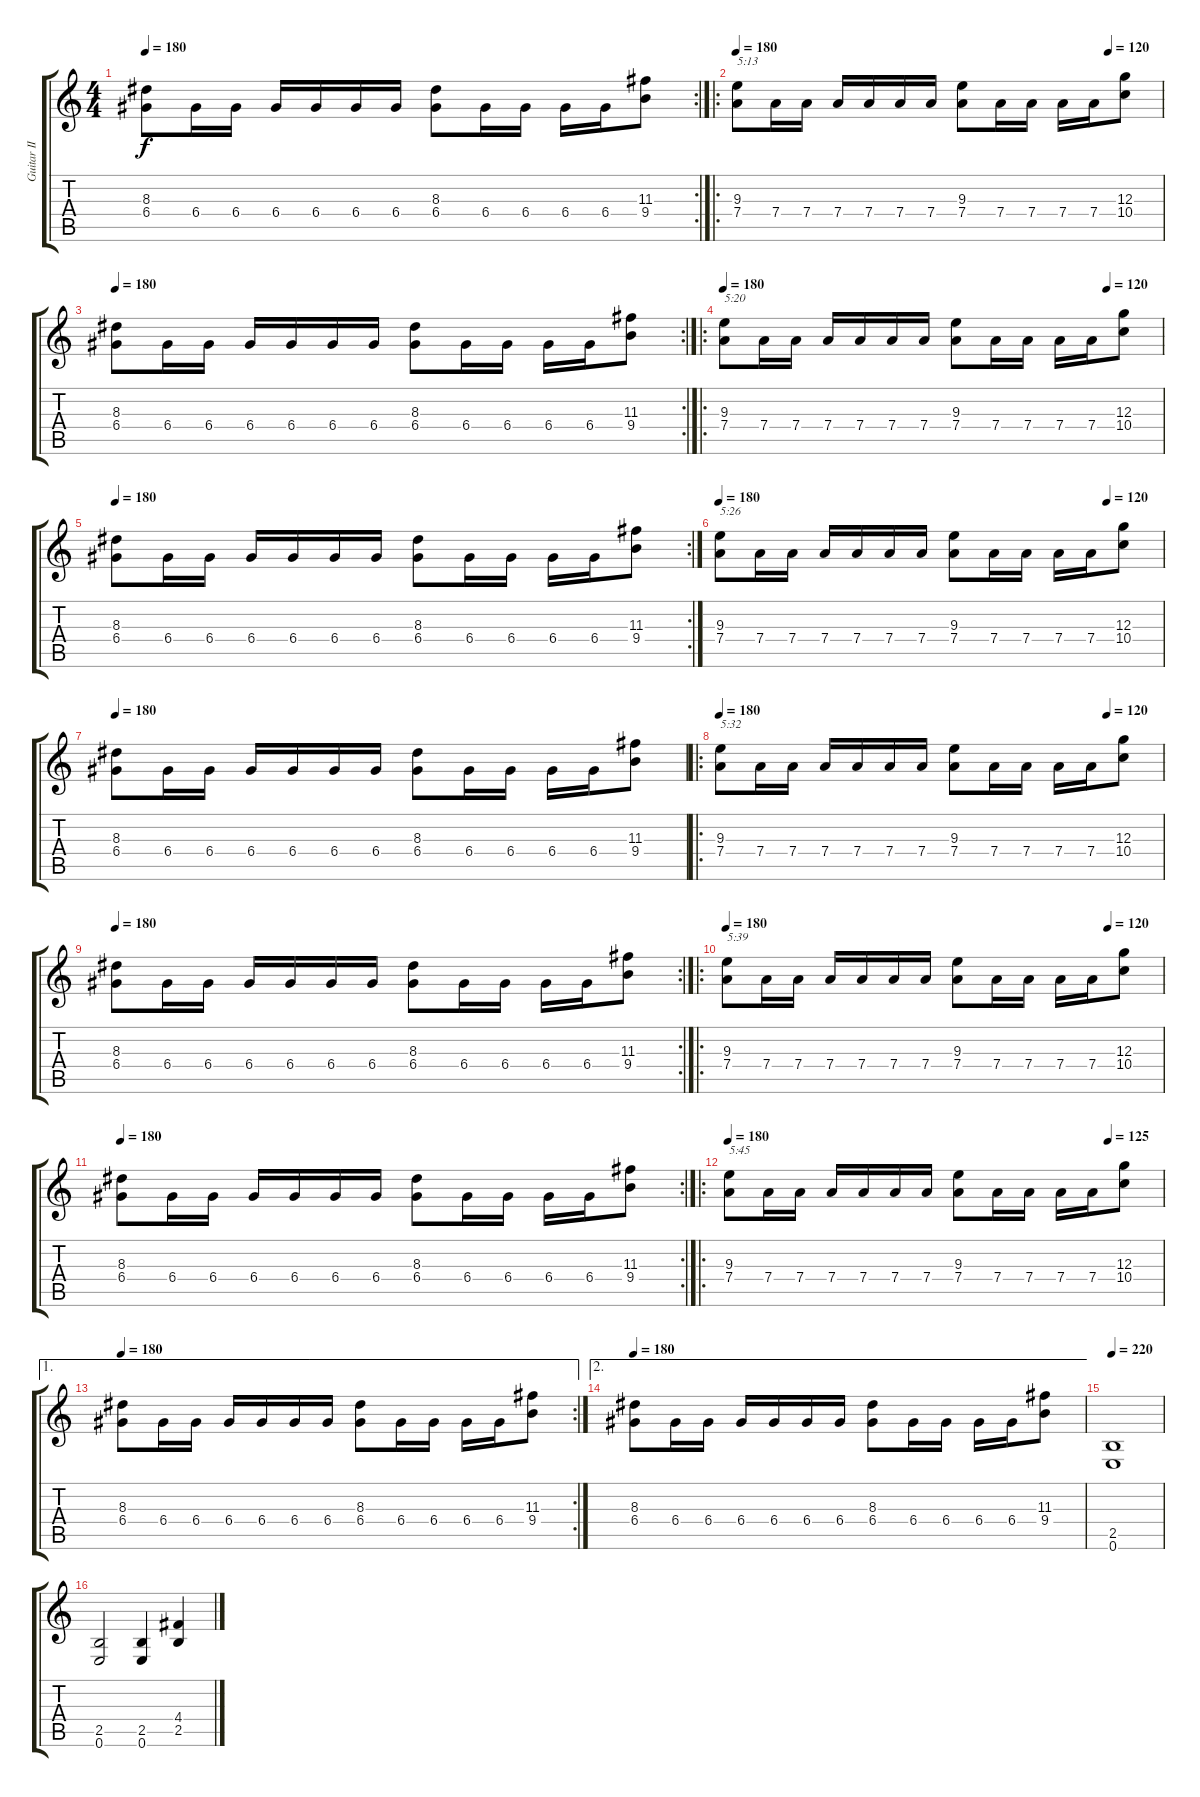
\track ("Guitar II" "Guitar II") {instrument distortionguitar}
\staff {score tabs}
\tuning (E4 B3 G3 D3 A2 E2) {hide}
\rc 2
\ts (4 4)
\tempo 180
\clef g2
\ks c
(8.3 6.4).8{dy f} 6.4.16 6.4.16 6.4.16 6.4.16 6.4.16 6.4.16 (8.3 6.4).8 6.4.16 6.4.16 6.4.16 6.4.16 (11.3 9.4).8 |
\ro
\tempo 180
\tempo (120 0.875)
(9.3 7.4).8{txt "5:13"} 7.4.16 7.4.16 7.4.16 7.4.16 7.4.16 7.4.16 (9.3 7.4).8 7.4.16 7.4.16 7.4.16 7.4.16 (12.3 10.4).8 |
\rc 2
\tempo 180
(8.3 6.4).8 6.4.16 6.4.16 6.4.16 6.4.16 6.4.16 6.4.16 (8.3 6.4).8 6.4.16 6.4.16 6.4.16 6.4.16 (11.3 9.4).8 |
\ro
\tempo 180
\tempo (120 0.875)
(9.3 7.4).8{txt "5:20"} 7.4.16 7.4.16 7.4.16 7.4.16 7.4.16 7.4.16 (9.3 7.4).8 7.4.16 7.4.16 7.4.16 7.4.16 (12.3 10.4).8 |
\rc 2
\tempo 180
(8.3 6.4).8 6.4.16 6.4.16 6.4.16 6.4.16 6.4.16 6.4.16 (8.3 6.4).8 6.4.16 6.4.16 6.4.16 6.4.16 (11.3 9.4).8 |
\tempo 180
\tempo (120 0.875)
(9.3 7.4).8{txt "5:26"} 7.4.16 7.4.16 7.4.16 7.4.16 7.4.16 7.4.16 (9.3 7.4).8 7.4.16 7.4.16 7.4.16 7.4.16 (12.3 10.4).8 |
\tempo 180
(8.3 6.4).8 6.4.16 6.4.16 6.4.16 6.4.16 6.4.16 6.4.16 (8.3 6.4).8 6.4.16 6.4.16 6.4.16 6.4.16 (11.3 9.4).8 |
\ro
\tempo 180
\tempo (120 0.875)
(9.3 7.4).8{txt "5:32"} 7.4.16 7.4.16 7.4.16 7.4.16 7.4.16 7.4.16 (9.3 7.4).8 7.4.16 7.4.16 7.4.16 7.4.16 (12.3 10.4).8 |
\rc 2
\tempo 180
(8.3 6.4).8 6.4.16 6.4.16 6.4.16 6.4.16 6.4.16 6.4.16 (8.3 6.4).8 6.4.16 6.4.16 6.4.16 6.4.16 (11.3 9.4).8 |
\ro
\tempo 180
\tempo (120 0.875)
(9.3 7.4).8{txt "5:39"} 7.4.16 7.4.16 7.4.16 7.4.16 7.4.16 7.4.16 (9.3 7.4).8 7.4.16 7.4.16 7.4.16 7.4.16 (12.3 10.4).8 |
\rc 2
\tempo 180
(8.3 6.4).8 6.4.16 6.4.16 6.4.16 6.4.16 6.4.16 6.4.16 (8.3 6.4).8 6.4.16 6.4.16 6.4.16 6.4.16 (11.3 9.4).8 |
\ro
\tempo 180
\tempo (125 0.875)
(9.3 7.4).8{txt "5:45"} 7.4.16 7.4.16 7.4.16 7.4.16 7.4.16 7.4.16 (9.3 7.4).8 7.4.16 7.4.16 7.4.16 7.4.16 (12.3 10.4).8 |
\ae 1
\rc 2
\tempo 180
(8.3 6.4).8 6.4.16 6.4.16 6.4.16 6.4.16 6.4.16 6.4.16 (8.3 6.4).8 6.4.16 6.4.16 6.4.16 6.4.16 (11.3 9.4).8 |
\ae 2
\tempo 180
(8.3 6.4).8 6.4.16 6.4.16 6.4.16 6.4.16 6.4.16 6.4.16 (8.3 6.4).8 6.4.16 6.4.16 6.4.16 6.4.16 (11.3 9.4).8 |
\tempo 220
(2.5 0.6).1 |
(2.5 0.6).2 (2.5 0.6).4 (4.4 2.5).4
